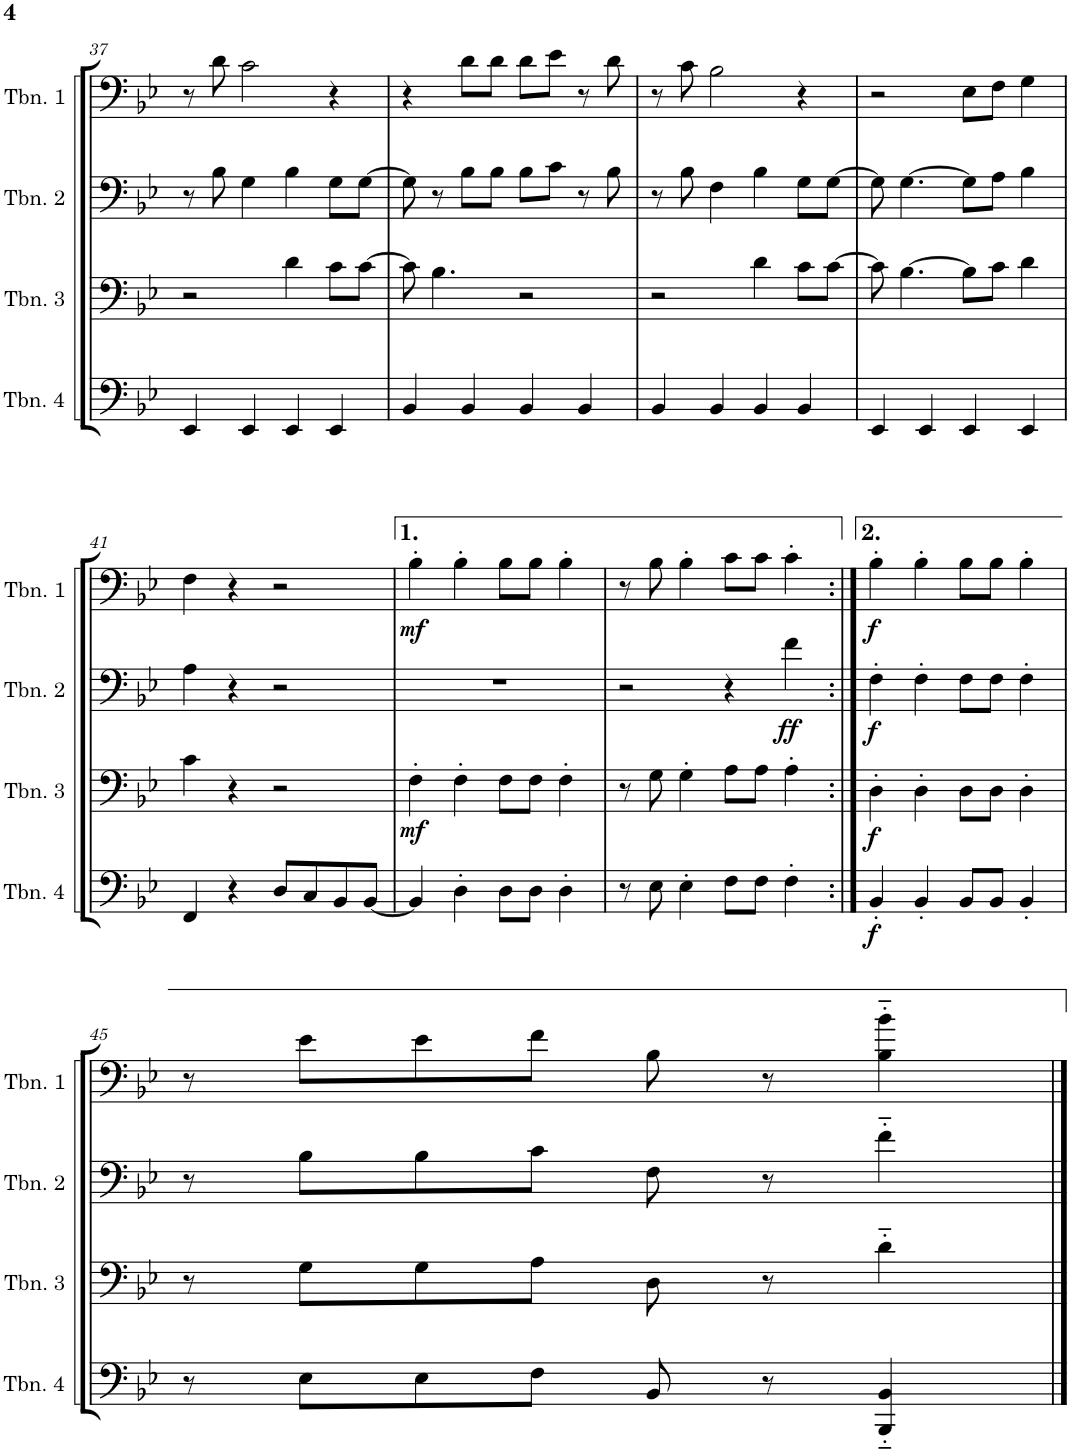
**kern	**dynam	**kern	**dynam	**kern	**dynam	**kern	**dynam
*part4	*part4	*part3	*part3	*part2	*part2	*part1	*part1
*staff4	*staff4	*staff3	*staff3	*staff2	*staff2	*staff1	*staff1
*I"Trombone 4	*	*I"Trombone 3	*	*I"Trombone 2	*	*I"Trombone 1	*
*I'Tbn. 4	*	*I'Tbn. 3	*	*I'Tbn. 2	*	*I'Tbn. 1	*
!!LO:PB:g=z
*clefF4	*	*clefF4	*	*clefF4	*	*clefF4	*
*k[b-e-]	*	*k[b-e-]	*	*k[b-e-]	*	*k[b-e-]	*
*M4/4	*	*M4/4	*	*M4/4	*	*M4/4	*
=37	=37	=37	=37	=37	=37	=37	=37
4EE-/	.	2r	.	8r	.	8r	.
.	.	.	.	8B-\	.	8d\	.
4EE-/	.	.	.	4G\	.	2c\	.
4EE-/	.	4d\	.	4B-\	.	.	.
4EE-/	.	8c\L	.	8G\L	.	4r	.
.	.	[8c\J	.	[8G\J	.	.	.
=38	=38	=38	=38	=38	=38	=38	=38
4BB-/	.	8c\]	.	8G\]	.	4r	.
.	.	4.B-\	.	8r	.	.	.
4BB-/	.	.	.	8B-\L	.	8d\L	.
.	.	.	.	8B-\J	.	8d\J	.
4BB-/	.	2r	.	8B-\L	.	8d\L	.
.	.	.	.	8c\J	.	8e-\J	.
4BB-/	.	.	.	8r	.	8r	.
.	.	.	.	8B-\	.	8d\	.
=39	=39	=39	=39	=39	=39	=39	=39
4BB-/	.	2r	.	8r	.	8r	.
.	.	.	.	8B-\	.	8c\	.
4BB-/	.	.	.	4F\	.	2B-\	.
4BB-/	.	4d\	.	4B-\	.	.	.
4BB-/	.	8c\L	.	8G\L	.	4r	.
.	.	[8c\J	.	[8G\J	.	.	.
=40	=40	=40	=40	=40	=40	=40	=40
4EE-/	.	8c\]	.	8G\]	.	2r	.
.	.	[4.B-\	.	[4.G\	.	.	.
4EE-/	.	.	.	.	.	.	.
4EE-/	.	8B-\L]	.	8G\L]	.	8E-\L	.
.	.	8c\J	.	8A\J	.	8F\J	.
4EE-/	.	4d\	.	4B-\	.	4G\	.
!!LO:LB:g=z
=41	=41	=41	=41	=41	=41	=41	=41
4FF/	.	4c\	.	4A\	.	4F\	.
4r	.	4r	.	4r	.	4r	.
8D/L	.	2r	.	2r	.	2r	.
8C/	.	.	.	.	.	.	.
8BB-/	.	.	.	.	.	.	.
[8BB-/J	.	.	.	.	.	.	.
=42	=42	=42	=42	=42	=42	=42	=42
!	!	!	!LO:DY:b	!	!	!	!LO:DY:b
4BB-/]	.	4F'\	mf	1r	.	4B-'\	mf
4D'\	.	4F'\	.	.	.	4B-'\	.
8D\L	.	8F\L	.	.	.	8B-\L	.
8D\J	.	8F\J	.	.	.	8B-\J	.
4D'\	.	4F'\	.	.	.	4B-'\	.
=43	=43	=43	=43	=43	=43	=43	=43
8r	.	8r	.	2r	.	8r	.
8E-\	.	8G\	.	.	.	8B-\	.
4E-'\	.	4G'\	.	.	.	4B-'\	.
8F\L	.	8A\L	.	4r	.	8c\L	.
8F\J	.	8A\J	.	.	.	8c\J	.
!	!	!	!	!	!LO:DY:b	!	!
4F'\	.	4A'\	.	4f\	ff	4c'\	.
=44:|!	=44:|!	=44:|!	=44:|!	=44:|!	=44:|!	=44:|!	=44:|!
!	!LO:DY:b	!	!LO:DY:b	!	!LO:DY:b	!	!LO:DY:b
4BB-'/	f	4D'\	f	4F'\	f	4B-'\	f
4BB-'/	.	4D'\	.	4F'\	.	4B-'\	.
8BB-/L	.	8D\L	.	8F\L	.	8B-\L	.
8BB-/J	.	8D\J	.	8F\J	.	8B-\J	.
4BB-'/	.	4D'\	.	4F'\	.	4B-'\	.
!!LO:LB:g=z
=45	=45	=45	=45	=45	=45	=45	=45
8r	.	8r	.	8r	.	8r	.
8E-\L	.	8G\L	.	8B-\L	.	8e-\L	.
8E-\	.	8G\	.	8B-\	.	8e-\	.
8F\J	.	8A\J	.	8c\J	.	8f\J	.
8BB-/	.	8D\	.	8F\	.	8B-\	.
8r	.	8r	.	8r	.	8r	.
4BBB-/'~ 4BB-/'~	.	4d'~\	.	4f'~\	.	4B-\'~ 4b-\'~	.
==	==	==	==	==	==	==	==
*-	*-	*-	*-	*-	*-	*-	*-
